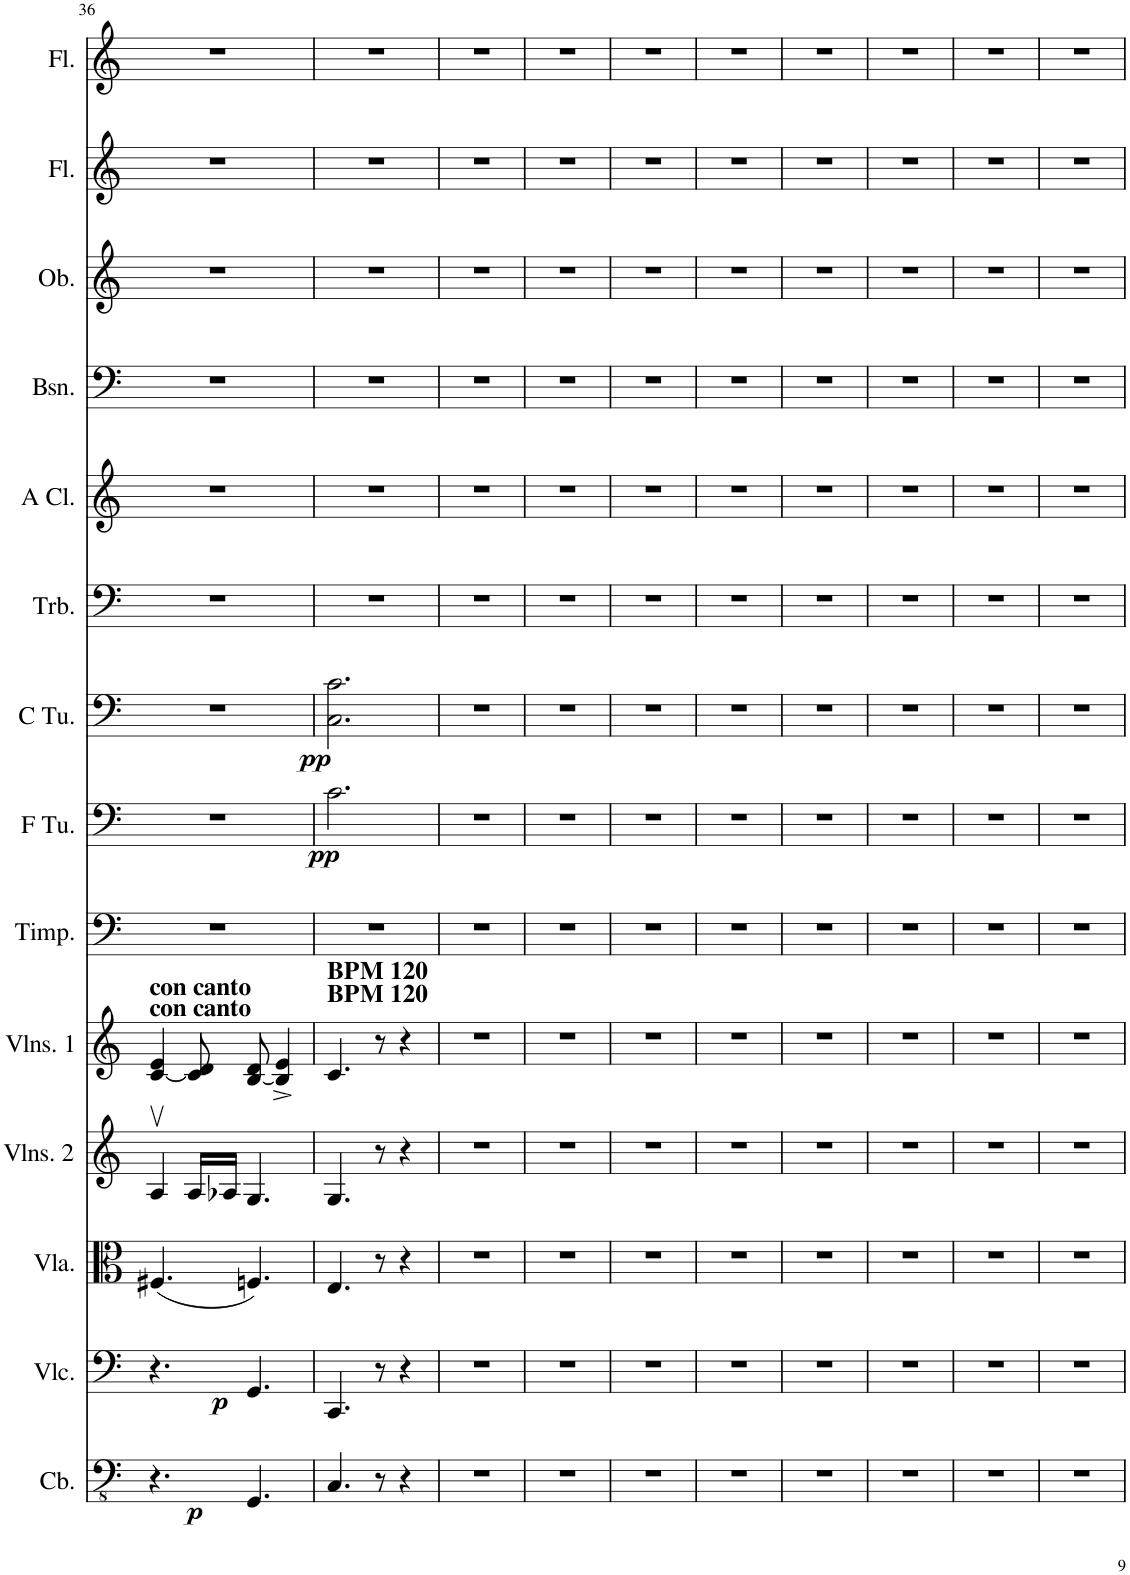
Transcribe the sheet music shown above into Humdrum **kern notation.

**kern	**dynam	**kern	**dynam	**kern	**kern	**kern	**kern	**kern	**dynam	**kern	**dynam	**kern	**kern	**kern	**kern	**kern	**kern
*part14	*part14	*part13	*part13	*part12	*part11	*part10	*part9	*part8	*part8	*part7	*part7	*part6	*part5	*part4	*part3	*part2	*part1
*staff14	*staff14	*staff13	*staff13	*staff12	*staff11	*staff10	*staff9	*staff8	*staff8	*staff7	*staff7	*staff6	*staff5	*staff4	*staff3	*staff2	*staff1
*I"Contrabass	*	*I"Violoncello	*	*I"Viola	*I"Violins 2	*I"Violins 1	*I"Timpani	*I"F Tuba	*	*I"C Tuba	*	*I"Trombone	*I"A Clarinet	*I"Bassoon	*I"Oboe	*I"Flute	*I"Flute
*I'Cb.	*	*I'Vlc.	*	*I'Vla.	*I'Vlns. 2	*I'Vlns. 1	*I'Timp.	*I'F Tu.	*	*I'C Tu.	*	*I'Trb.	*I'A Cl.	*I'Bsn.	*I'Ob.	*I'Fl.	*I'Fl.
!!LO:PB:g=z
*clefFv4	*	*clefF4	*	*clefC3	*clefG2	*clefG2	*clefF4	*clefF4	*	*clefF4	*	*clefF4	*clefG2	*clefF4	*clefG2	*clefG2	*clefG2
*ITrd7c12	*	*	*	*	*	*	*	*	*	*	*	*	*ITrd2c3	*	*	*	*
*k[]	*	*k[]	*	*k[]	*k[]	*k[]	*k[]	*k[]	*	*k[]	*	*k[]	*k[]	*k[]	*k[]	*k[]	*k[]
*M6/8	*	*M6/8	*	*M6/8	*M6/8	*M6/8	*M6/8	*M6/8	*	*M6/8	*	*M6/8	*M6/8	*M6/8	*M6/8	*M6/8	*M6/8
=36	=36	=36	=36	=36	=36	=36	=36	=36	=36	=36	=36	=36	=36	=36	=36	=36	=36
!	!	!	!	!	!	!LO:TX:a:B:t=con canto	!	!	!	!	!	!	!	!	!	!	!
!	!	!	!	!	!	!LO:TX:a:B:t=con canto	!	!	!	!	!	!	!	!	!	!	!
!	!LO:DY:b	!	!	!	!	!	!	!	!	!	!	!	!	!	!	!	!
4.r	p	4.r	.	(4.F#X/	4Av/	[4c/ 4e/	2.r	2.r	.	2.r	.	2.r	2.r	2.r	2.r	2.r	2.r
.	.	.	.	.	16A/LL	8c/] 8d/	.	.	.	.	.	.	.	.	.	.	.
.	.	.	.	.	16A-X/JJ	.	.	.	.	.	.	.	.	.	.	.	.
!	!	!	!LO:DY:b	!	!	!	!	!	!	!	!	!	!	!	!	!	!
4.GGG/	.	4.GG/	p	4.Fn/)	4.G/	[8B/ 8d/	.	.	.	.	.	.	.	.	.	.	.
.	.	.	.	.	.	4B/]^ 4e/^	.	.	.	.	.	.	.	.	.	.	.
=37	=37	=37	=37	=37	=37	=37	=37	=37	=37	=37	=37	=37	=37	=37	=37	=37	=37
!	!	!	!	!	!	!LO:TX:a:B:t=BPM 120	!	!	!	!	!	!	!	!	!	!	!
!	!	!	!	!	!	!LO:TX:a:B:t=BPM 120	!	!	!	!	!	!	!	!	!	!	!
!	!	!	!	!	!	!	!	!	!LO:DY:b	!	!LO:DY:b	!	!	!	!	!	!
4.CC/	.	4.CC/	.	4.E/	4.G/	4.c/	2.r	2.c\	pp	2.C\ 2.c\	pp	2.r	2.r	2.r	2.r	2.r	2.r
8r	.	8r	.	8r	8r	8r	.	.	.	.	.	.	.	.	.	.	.
4r	.	4r	.	4r	4r	4r	.	.	.	.	.	.	.	.	.	.	.
=38	=38	=38	=38	=38	=38	=38	=38	=38	=38	=38	=38	=38	=38	=38	=38	=38	=38
2.r	.	2.r	.	2.r	2.r	2.r	2.r	2.r	.	2.r	.	2.r	2.r	2.r	2.r	2.r	2.r
=39	=39	=39	=39	=39	=39	=39	=39	=39	=39	=39	=39	=39	=39	=39	=39	=39	=39
2.r	.	2.r	.	2.r	2.r	2.r	2.r	2.r	.	2.r	.	2.r	2.r	2.r	2.r	2.r	2.r
=40	=40	=40	=40	=40	=40	=40	=40	=40	=40	=40	=40	=40	=40	=40	=40	=40	=40
2.r	.	2.r	.	2.r	2.r	2.r	2.r	2.r	.	2.r	.	2.r	2.r	2.r	2.r	2.r	2.r
=41	=41	=41	=41	=41	=41	=41	=41	=41	=41	=41	=41	=41	=41	=41	=41	=41	=41
2.r	.	2.r	.	2.r	2.r	2.r	2.r	2.r	.	2.r	.	2.r	2.r	2.r	2.r	2.r	2.r
=42	=42	=42	=42	=42	=42	=42	=42	=42	=42	=42	=42	=42	=42	=42	=42	=42	=42
2.r	.	2.r	.	2.r	2.r	2.r	2.r	2.r	.	2.r	.	2.r	2.r	2.r	2.r	2.r	2.r
=43	=43	=43	=43	=43	=43	=43	=43	=43	=43	=43	=43	=43	=43	=43	=43	=43	=43
2.r	.	2.r	.	2.r	2.r	2.r	2.r	2.r	.	2.r	.	2.r	2.r	2.r	2.r	2.r	2.r
=44	=44	=44	=44	=44	=44	=44	=44	=44	=44	=44	=44	=44	=44	=44	=44	=44	=44
2.r	.	2.r	.	2.r	2.r	2.r	2.r	2.r	.	2.r	.	2.r	2.r	2.r	2.r	2.r	2.r
=45	=45	=45	=45	=45	=45	=45	=45	=45	=45	=45	=45	=45	=45	=45	=45	=45	=45
2.r	.	2.r	.	2.r	2.r	2.r	2.r	2.r	.	2.r	.	2.r	2.r	2.r	2.r	2.r	2.r
=	=	=	=	=	=	=	=	=	=	=	=	=	=	=	=	=	=
*-	*-	*-	*-	*-	*-	*-	*-	*-	*-	*-	*-	*-	*-	*-	*-	*-	*-
